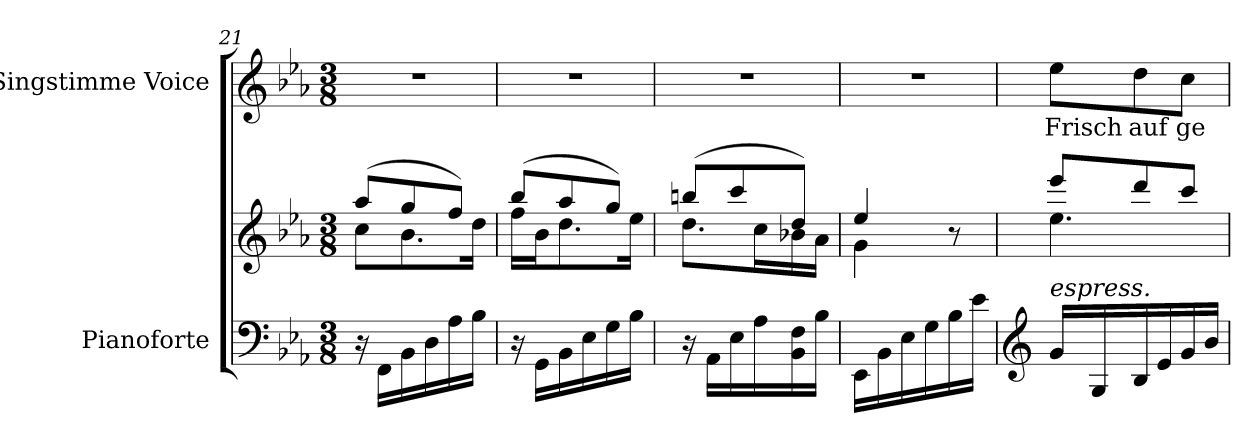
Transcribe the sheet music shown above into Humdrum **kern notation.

**kern	**kern	**kern	**text
*part2	*part2	*part1	*part1
*staff3	*staff2	*staff1	*staff1
*I"Pianoforte	*	*I"Singstimme Voice	*
*I'Pno	*	*	*
*clefF4	*clefG2	*clefG2	*
*k[b-e-a-]	*k[b-e-a-]	*k[b-e-a-]	*
*M3/8	*M3/8	*M3/8	*
=21	=21	=21	=21
*	*^	*	*
16r	(8aa-/L	8cc\L	4.r	.
16FF\LL	.	.	.	.
16BB-\	8gg/	8.b-\	.	.
16D\	.	.	.	.
16A-\	8ff/J)	.	.	.
16B-\JJ	.	16dd\Jk	.	.
=22	=22	=22	=22	=22
16r	(8bb-/L	16ff\LL	4.r	.
16GG\LL	.	16b-\J	.	.
16BB-\	8aa-/	8.dd\	.	.
16E-\	.	.	.	.
16G\	8gg/J)	.	.	.
16B-\JJ	.	16ee-\Jk	.	.
=23	=23	=23	=23	=23
16r	(8bbn/L	8.dd\L	4.r	.
16AA-\LL	.	.	.	.
16E-\	8ccc/	.	.	.
16A-\	.	16cc\L	.	.
16BB-\ 16F\	8dd/J)	16b-X\	.	.
16B-\JJ	.	16a-\JJ	.	.
=24	=24	=24	=24	=24
16EE-\LL	4ee-/	4g\	4.r	.
16BB-\	.	.	.	.
16E-\	.	.	.	.
16G\	.	.	.	.
16B-\	8r	8ryy	.	.
16e-\JJ	.	.	.	.
=25	=25	=25	=25	=25
*clefG2	*	*	*	*
!LO:TX:i:t=espress.	!	!	!	!
16g/LL	8eee-/L	4.ee-\	8ee-\L	Frisch
16G/	.	.	.	.
16B-/	8ddd/	.	8dd\	auf
16e-/	.	.	.	.
16g/	8ccc/J	.	8cc\J	ge-
16b-/JJ	.	.	.	.
*	*v	*v	*	*
=	=	=	=
*-	*-	*-	*-
